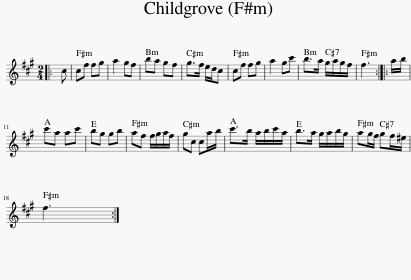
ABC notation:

X:1
L:1/8
M:2/4
I:linebreak $
K:F#min
V:1 treble
V:1
|: c | cf fg | a2 gf | ba gf | g>f e/d/c | %5
 cf fg | a2 gc' | b>a g/a/g/f/ | f3 :: a/b/ |$ %10
 c'a ac' | bg gb | af f/g/a/f/ | gc ca/b/ | c'>b a/b/c'/a/ | %15
 b>a g/a/b/g/ | ag/f/ gf/^e/ |$ f3 :| %18
